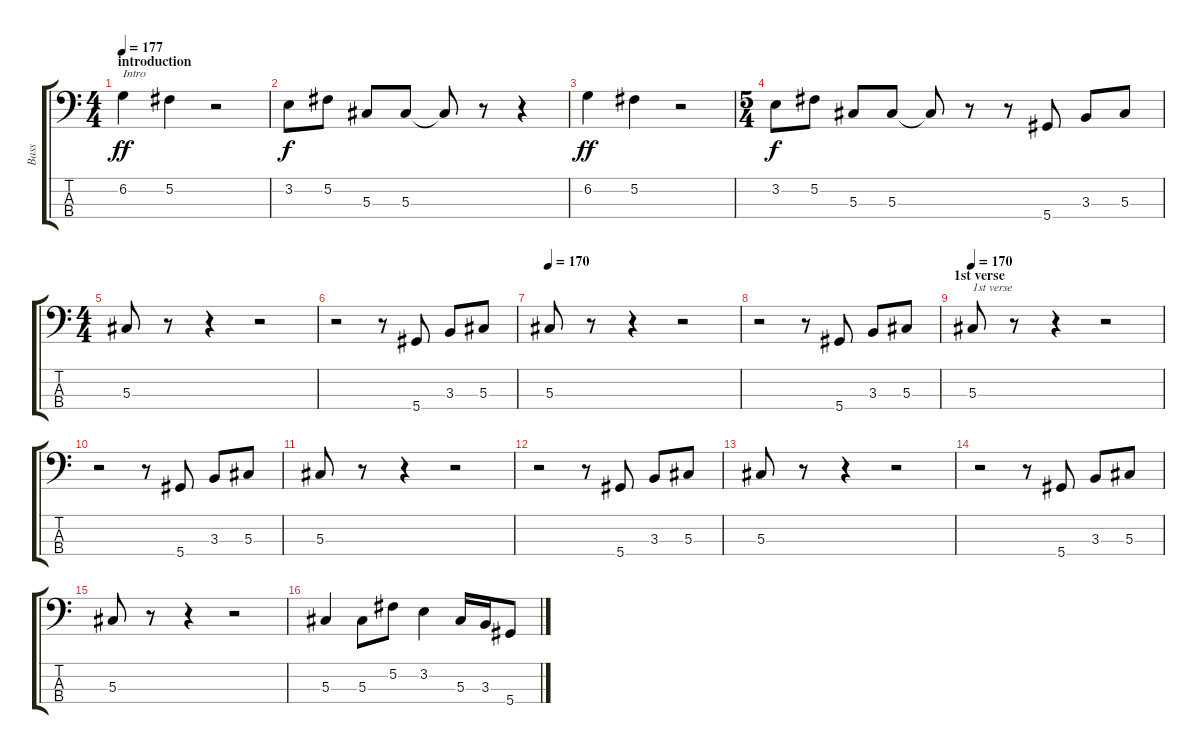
\track ("Bass" "Bass") {instrument electricbassfinger}
\staff {score tabs}
\tuning (Gb2 Db2 Ab1 Eb1) {hide}
\ts (4 4)
\section ("" "introduction")
\tempo 177
\tempo 182
\tempo 177
\clef f4
\ks c
6.2.4{txt "Intro" dy ff instrument electricbassfinger} 5.2.4 r.2 |
3.2.8{dy f} 5.2.8 5.3.8 5.3.8 5.3{t}.8 r.8 r.4 |
6.2.4{dy ff} 5.2.4 r.2 |
\ts (5 4)
3.2.8{dy f} 5.2.8 5.3.8 5.3.8 5.3{t}.8 r.8 r.8 5.4.8 3.3.8 5.3.8 |
\ts (4 4)
5.3.8 r.8 r.4 r.2 |
r.2 r.8 5.4.8 3.3.8 5.3.8 |
\tempo 170
5.3.8 r.8 r.4 r.2 |
r.2 r.8 5.4.8 3.3.8 5.3.8 |
\section ("" "1st verse")
\tempo 170
5.3.8{txt "1st verse"} r.8 r.4 r.2 |
r.2 r.8 5.4.8 3.3.8 5.3.8 |
5.3.8 r.8 r.4 r.2 |
r.2 r.8 5.4.8 3.3.8 5.3.8 |
5.3.8 r.8 r.4 r.2 |
r.2 r.8 5.4.8 3.3.8 5.3.8 |
5.3.8 r.8 r.4 r.2 |
5.3.4 5.3.8 5.2.8 3.2.4 5.3.16 3.3.16 5.4.8
